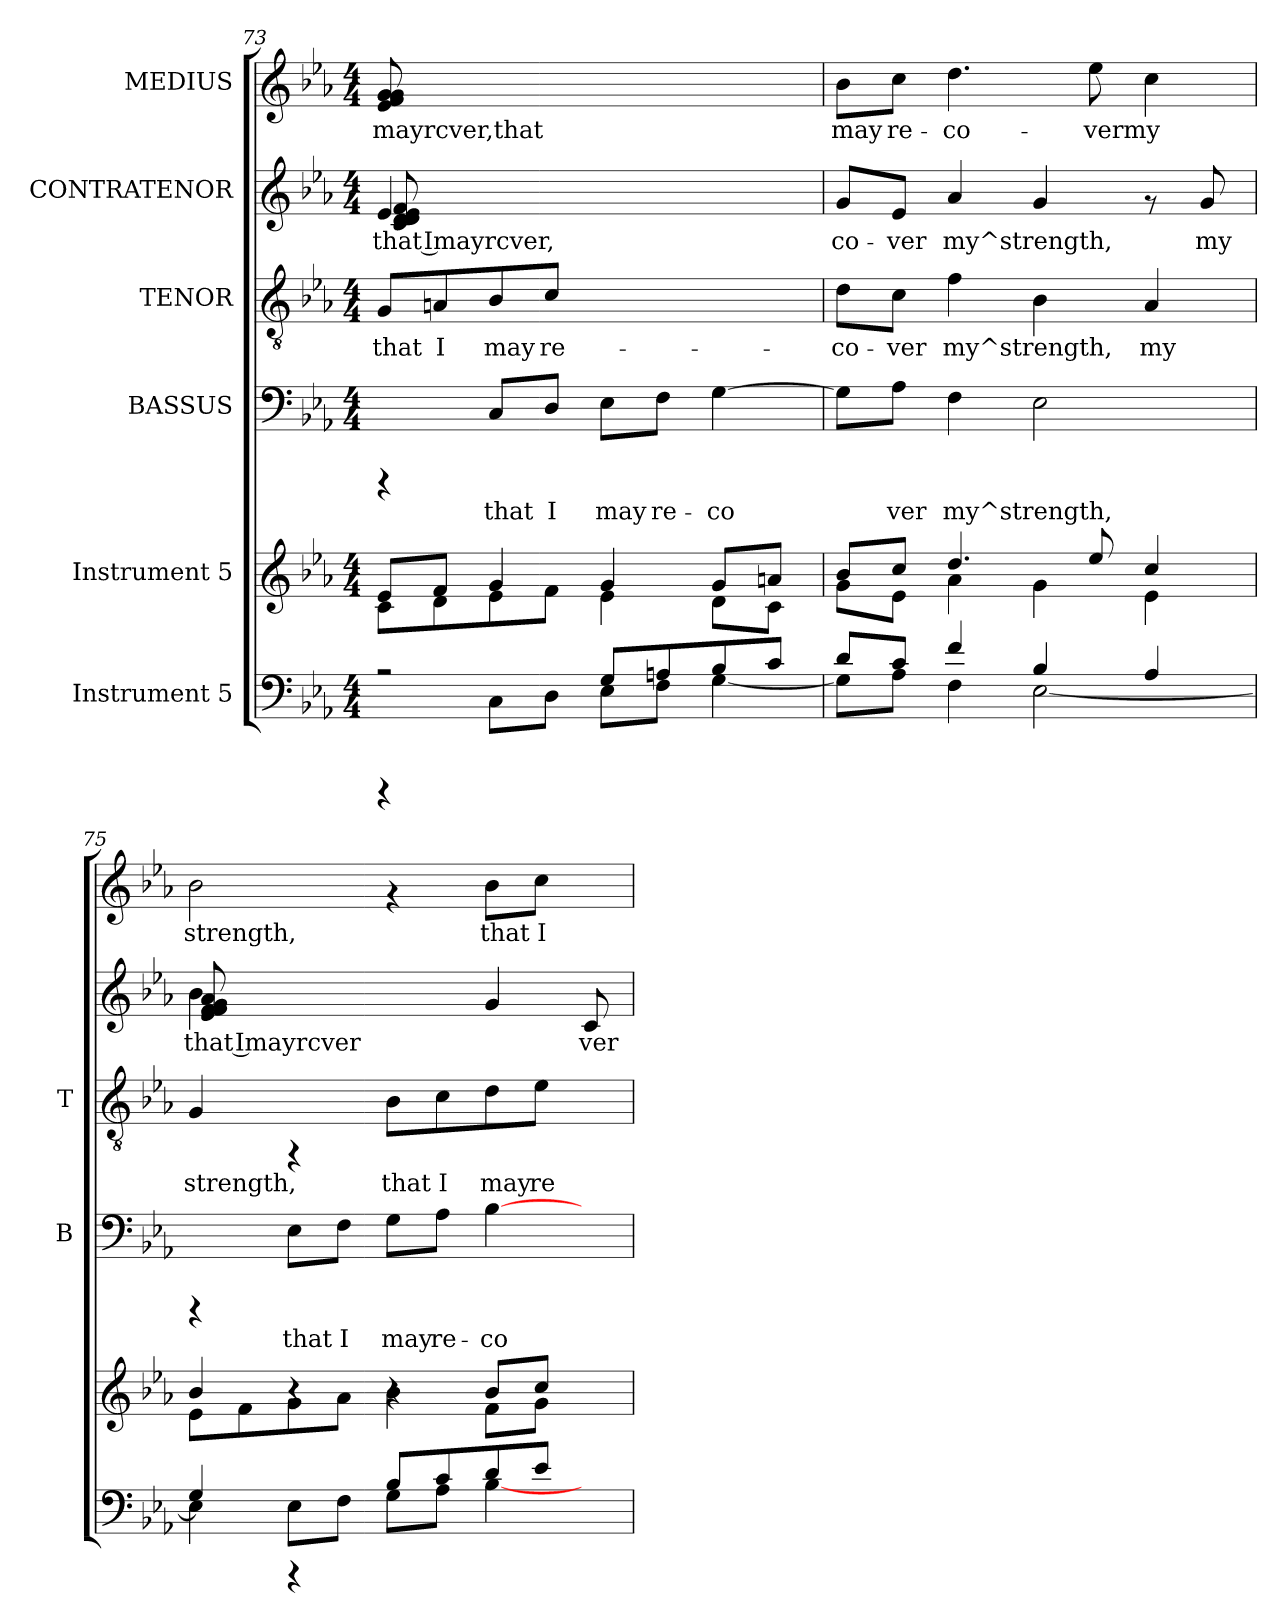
**kern	**kern	**kern	**text	**kern	**text	**kern	**text	**kern	**text
*part6	*part5	*part4	*part4	*part3	*part3	*part2	*part2	*part1	*part1
*staff6	*staff5	*staff4	*staff4	*staff3	*staff3	*staff2	*staff2	*staff1	*staff1
*I"Instrument 5	*I"Instrument 5	*I"BASSUS	*	*I"TENOR	*	*I"CONTRATENOR	*	*I"MEDIUS	*
*	*	*I'B	*	*I'T	*	*	*	*	*
!!LO:LB:g=z
*clefF4	*clefG2	*clefF4	*	*clefGv2	*	*clefG2	*	*clefG2	*
*k[b-e-a-]	*k[b-e-a-]	*k[b-e-a-]	*	*k[b-e-a-]	*	*k[b-e-a-]	*	*k[b-e-a-]	*
*E-:	*E-:	*E-:	*	*E-:	*	*E-:	*	*E-:	*
*M4/4	*M4/4	*M4/4	*	*M4/4	*	*M4/4	*	*M4/4	*
=73	=73	=73	=73	=73	=73	=73	=73	=73	=73
*^	*^	*	*	*	*	*	*	*	*
!	!	!	!	!	!	!	!LO:LY:b:cj	!	!LO:LY:b:cj	!	!LO:LY:b:cj
*	*	*	*	*	*	*	*	*^	*	*	*
2r	4rGGGG	8e-/L	8c\L	4rCCC	.	8G/L	that	4e-/	8f/ 8e-/ 8d/ 8c/ 8d/	-that Imayrcver,	8g/ 8g/ 8f/ 8e-/ 8g/	mayrcver,that
!	!	!	!	!	!	!	!LO:LY:b:cj	!	!	!	!	!
.	.	8f/J	8d\	.	.	8An/	I	.	2.ryy	.	2..ryy	.
!	!	!	!	!	!LO:LY:b	!	!LO:LY:b:cj	!	!	!	!	!
.	8C\L	4g/	8e-\	8C/L	that	8B-/	may	2.ryy	.	.	.	.
!	!	!	!	!	!LO:LY:b	!	!LO:LY:b:cj	!	!	!	!	!
.	8D\J	.	8f\J	8D/J	I	8c/J	re-	.	.	.	.	.
!	!	!	!	!	!LO:LY:b	!	!	!	!	!	!	!
8G/L	8E-\L	4g/	4e-\	8E-\L	may	2ryy	.	.	.	.	.	.
!	!	!	!	!	!LO:LY:b	!	!	!	!	!	!	!
8An/	8F\J	.	.	8F\J	re-	.	.	.	.	.	.	.
!	!	!	!	!	!LO:LY:b	!	!	!	!	!	!	!
8B-/	[<4G\	8g/L	8d\L	[>4G\	-co-	.	.	.	.	.	.	.
8c/J	.	8an/J	8c\J	.	.	.	.	.	8ryy	.	.	.
=74	=74	=74	=74	=74	=74	=74	=74	=74	=74	=74	=74	=74
!	!	!	!	!	!LO:LY:b	!	!LO:LY:b:cj	!	!	!LO:LY:b:cj	!	!LO:LY:b:cj
*	*	*	*	*	*	*	*	*v	*v	*	*	*
8d/L	8G\L]	8b-/L	8g\L	8G\L]	--	8d\L	-co-	8g/L	co-	8b-\L	may
!	!	!	!	!	!LO:LY:b	!	!LO:LY:b:cj	!	!LO:LY:b:cj	!	!LO:LY:b:cj
8c/J	8A-\J	8cc/J	8e-\J	8A-\J	-ver	8c\J	-ver	8e-/J	-ver	8cc\J	re-
!	!	!	!	!	!LO:LY:b	!	!LO:LY:b:cj	!	!LO:LY:b:cj	!	!LO:LY:b:cj
4f/	4F\	4.dd/	4a-\	4F\	my^strength,	4f\	my^strength,	4a-/	my^strength,	4.dd\	-co-
!	!	!	!	!	!LO:LY:b	!	!LO:LY:b:cj	!	!LO:LY:b:cj	!	!
4B-/	[<2E-\	.	4g\	2E-\	.	4B-\	.	4g/	.	.	.
!	!	!	!	!	!	!	!	!	!	!	!LO:LY:b:cj
.	.	8ee-/	.	.	.	.	.	.	.	8ee-\	-vermy
!	!	!	!	!	!	!	!LO:LY:b:cj	!	!	!	!LO:LY:b:cj
4A-/	.	4cc/	4e-\	.	.	4A-/	my	8rf	.	4cc\	.
!	!	!	!	!	!	!	!	!	!LO:LY:b:cj	!	!
.	.	.	.	.	.	.	.	8g/	my	.	.
=75	=75	=75	=75	=75	=75	=75	=75	=75	=75	=75	=75
!	!	!	!	!	!	!	!LO:LY:b:cj	!	!LO:LY:b:cj	!	!LO:LY:b:cj
*	*	*	*	*	*	*	*	*^	*	*	*
4G/	4E-\]	4b-/	8e-\L	4rCCC	.	4G/	strength,	4b-\	8a-/ 8g/ 8f/ 8e-/ 8f/	that Imayrcver	2b-\	strength,
.	.	.	8f\	.	.	.	.	.	1ryy	.	.	.
!	!	!	!	!	!LO:LY:b	!	!	!	!	!	!	!
4rEEE	8E-\L	4ra	8g\	8E-\L	that	4rFF	.	2ryy	.	.	.	.
!	!	!	!	!	!LO:LY:b	!	!	!	!	!	!	!
.	8F\J	.	8a-\J	8F\J	I	.	.	.	.	.	.	.
!	!	!	!	!	!LO:LY:b	!	!LO:LY:b:cj	!	!	!	!	!
8B-/L	8G\L	4ra	4b-\	8G\L	may	8B-\L	that	.	.	.	4rf	.
!	!	!	!	!	!LO:LY:b	!	!LO:LY:b:cj	!	!	!	!	!
8c/	8A-\J	.	.	8A-\J	re-	8c\	I	.	.	.	.	.
!	!	!	!	!	!LO:LY:b	!	!LO:LY:b:cj	!	!	!	!	!LO:LY:b:cj
8d/	[<4B-\	8b-/L	8f\L	[>4B-\	-co-	8d\	may	4g/	.	.	8b-\L	that
!	!	!	!	!	!	!	!LO:LY:b:cj	!	!	!	!	!LO:LY:b:cj
8e-/J	.	8cc/J	8g\J	.	.	8e-\J	re-	.	.	.	8cc\J	I
!	!	!	!	!	!	!	!	!	!	!LO:LY:b:cj	!	!
8ryy	8ryy	8ryy	8ryy	8ryy	.	8ryy	.	8c/L	.	ver	8ryy	.
*v	*v	*	*	*	*	*	*	*v	*v	*	*	*
*	*v	*v	*	*	*	*	*	*	*	*
=	=	=	=	=	=	=	=	=	=
*-	*-	*-	*-	*-	*-	*-	*-	*-	*-
